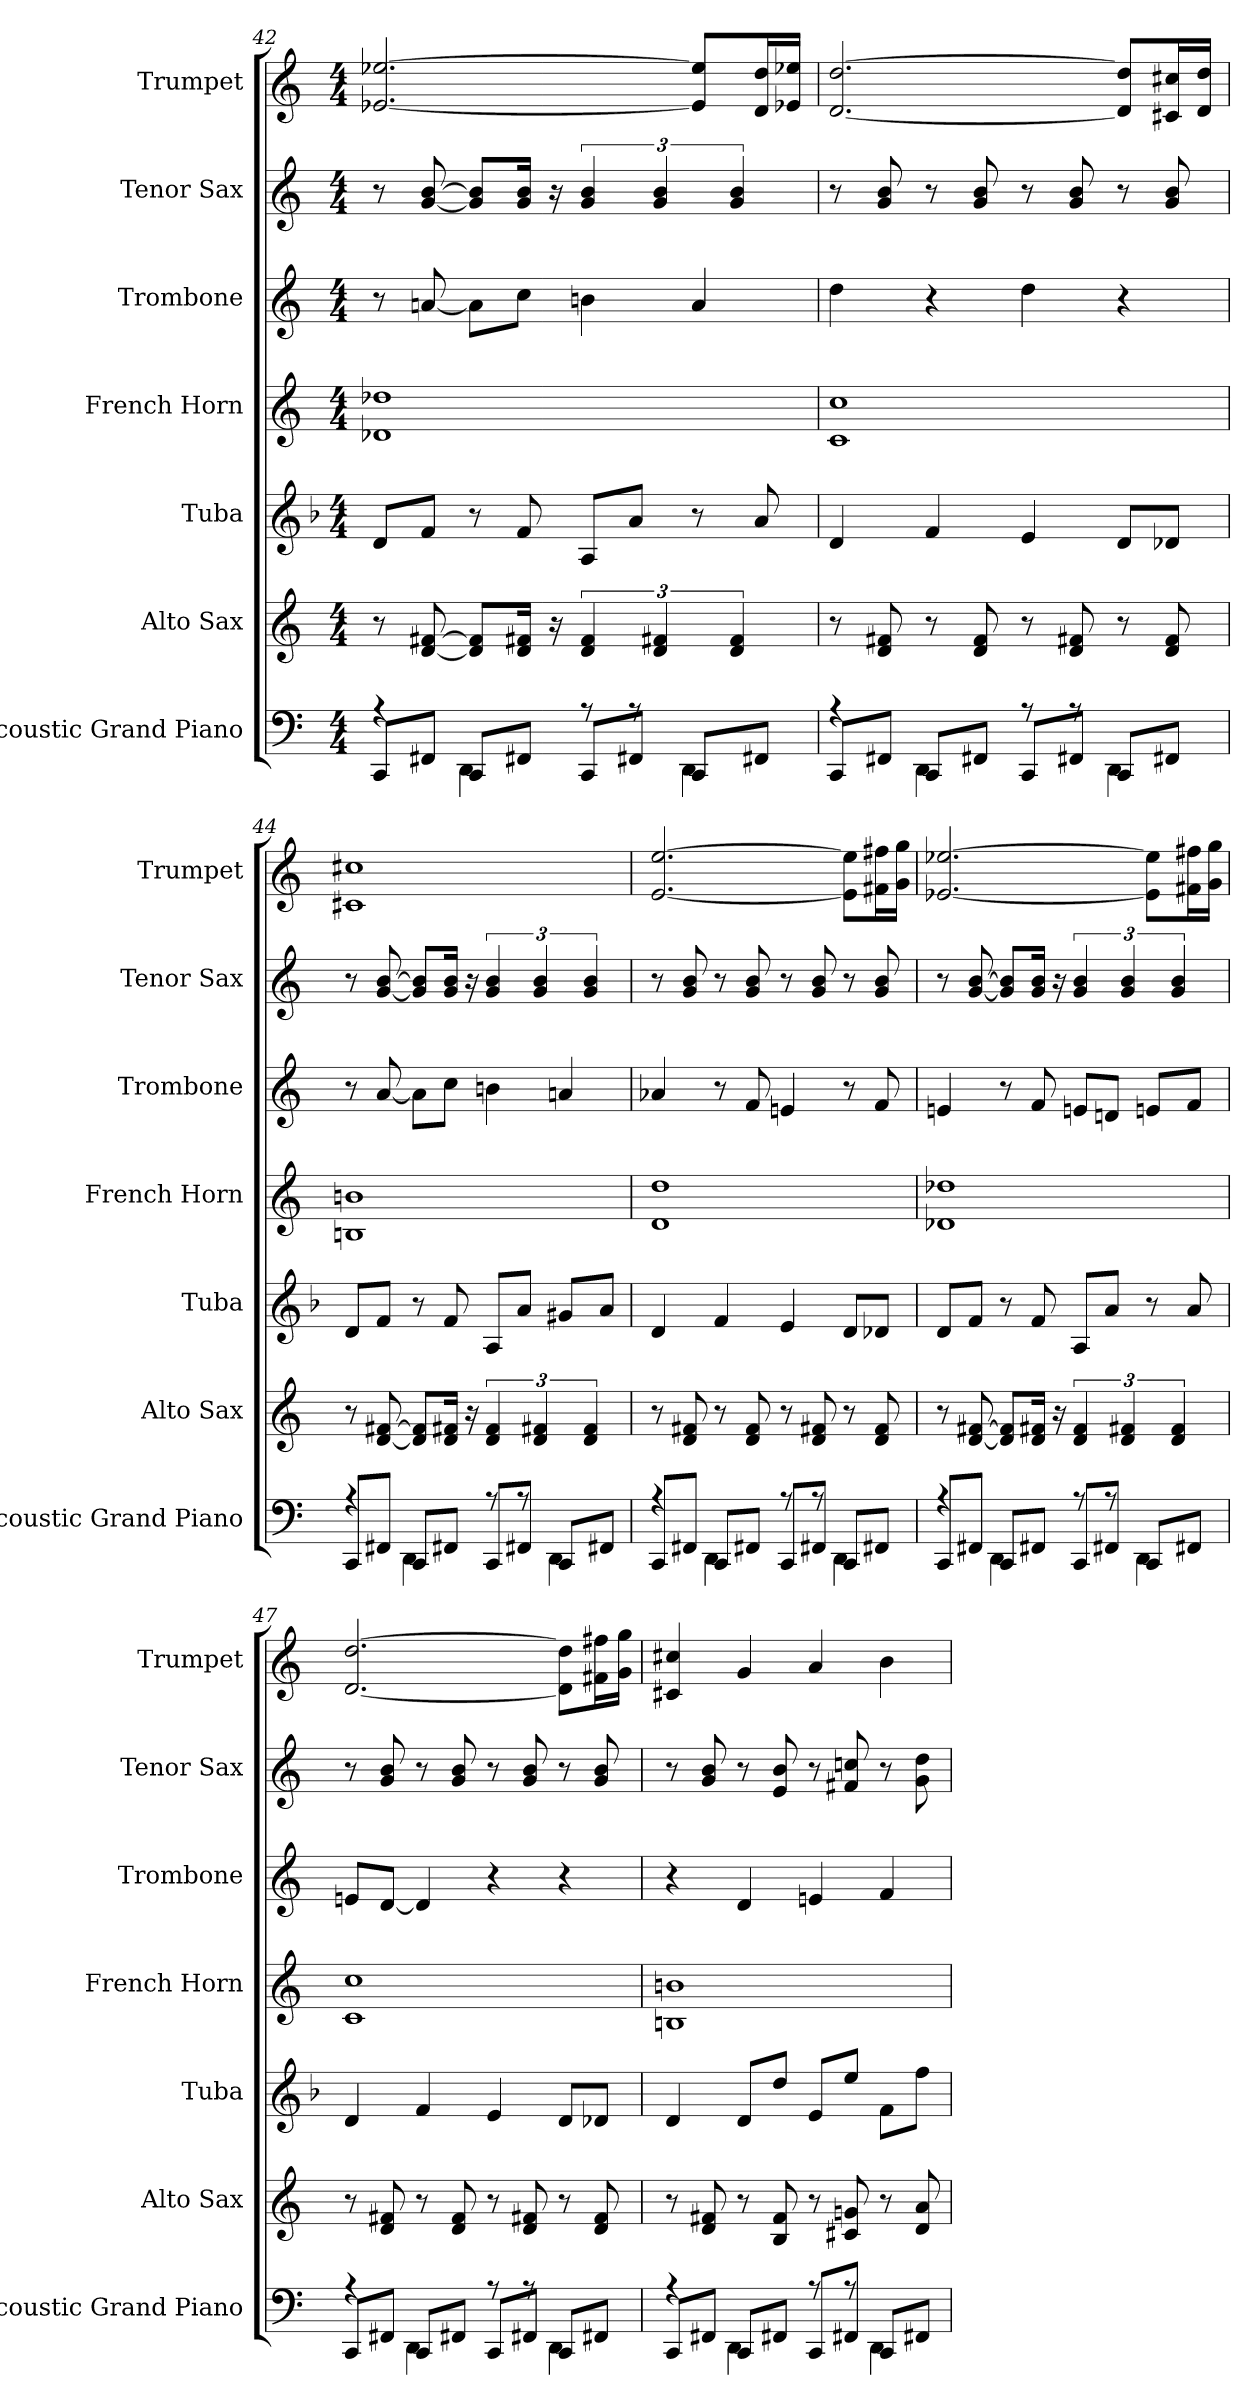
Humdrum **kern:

**kern	**kern	**kern	**kern	**kern	**kern	**kern
*part7	*part6	*part5	*part4	*part3	*part2	*part1
*staff7	*staff6	*staff5	*staff4	*staff3	*staff2	*staff1
*I"Acoustic Grand Piano	*I"Alto Sax	*I"Tuba	*I"French Horn	*I"Trombone	*I"Tenor Sax	*I"Trumpet
*I'Acoustic Grand Piano	*I'Alto Sax	*I'Tuba	*I'French Horn	*I'Trombone	*I'Tenor Sax	*I'Trumpet
*clefF4	*clefG2	*clefG2	*clefG2	*clefG2	*clefG2	*clefG2
*	*ITrd-2c-3	*ITrd15c26	*ITrd8c14	*ITrd8c14	*ITrd1c2	*ITrd1c2
*	*	*k[b-]	*	*	*	*
*M4/4	*M4/4	*M4/4	*M4/4	*M4/4	*M4/4	*M4/4
=42	=42	=42	=42	=42	=42	=42
*^	*	*	*	*	*	*
8CCL	4rG	8r	8DDL	1D-X 1d-X	8r	8r	[2.d-X [2.dd-X
8FF#XJ	.	[8f [8an	8FFJ	.	[8An	[8f [8a	.
8CCL	4DD	8f] 8a]L	8r	.	8AL]	8f] 8a]L	.
8FF#XJ	.	16f 16anJk	8FF	.	8cJ	16f 16aJk	.
.	.	16r	.	.	.	16r	.
8CCL	8rG	6f 6a	8AAAL	.	4Bn	6f 6a	.
8FF#XJ	8rG	.	8AAJ	.	.	.	.
.	.	6f 6an	.	.	.	6f 6a	.
8CCL	4DD	.	8r	.	4A	.	8d-] 8dd-]L
.	.	6f 6a	.	.	.	6f 6a	.
8FF#XJ	.	.	8AA	.	.	.	16c 16ccL
.	.	.	.	.	.	.	16d-X 16dd-XJJ
=43	=43	=43	=43	=43	=43	=43	=43
8CCL	4rG	8r	4DD	1C 1c	4d	8r	[2.c [2.cc
8FF#XJ	.	8f 8an	.	.	.	8f 8a	.
8CCL	4DD	8r	4FF	.	4r	8r	.
8FF#XJ	.	8f 8a	.	.	.	8f 8a	.
8CCL	8rG	8r	4EE	.	4d	8r	.
8FF#XJ	8rG	8f 8an	.	.	.	8f 8a	.
8CCL	4DD	8r	8DDL	.	4r	8r	8c] 8cc]L
8FF#XJ	.	8f 8a	8DD-XJ	.	.	8f 8a	16Bn 16bnL
.	.	.	.	.	.	.	16c 16ccJJ
=44	=44	=44	=44	=44	=44	=44	=44
8CCL	4rG	8r	8DDL	1BBn 1Bn	8r	8r	1Bn 1bn
8FF#XJ	.	[8f [8an	8FFJ	.	[8A	[8f [8a	.
8CCL	4DD	8f] 8a]L	8r	.	8AL]	8f] 8a]L	.
8FF#XJ	.	16f 16anJk	8FF	.	8cJ	16f 16aJk	.
.	.	16r	.	.	.	16r	.
8CCL	8rG	6f 6a	8AAAL	.	4Bn	6f 6a	.
8FF#XJ	8rG	.	8AAJ	.	.	.	.
.	.	6f 6an	.	.	.	6f 6a	.
8CCL	4DD	.	8GG#XL	.	4An	.	.
.	.	6f 6a	.	.	.	6f 6a	.
8FF#XJ	.	.	8AAJ	.	.	.	.
=45	=45	=45	=45	=45	=45	=45	=45
8CCL	4rG	8r	4DD	1D 1d	4A-X	8r	[2.d [2.dd
8FF#XJ	.	8f 8an	.	.	.	8f 8a	.
8CCL	4DD	8r	4FF	.	8r	8r	.
8FF#XJ	.	8f 8a	.	.	8F	8f 8a	.
8CCL	8rG	8r	4EE	.	4En	8r	.
8FF#XJ	8rG	8f 8an	.	.	.	8f 8a	.
8CCL	4DD	8r	8DDL	.	8r	8r	8d] 8dd]L
8FF#XJ	.	8f 8a	8DD-XJ	.	8F	8f 8a	16en 16eenL
.	.	.	.	.	.	.	16f 16ffJJ
=46	=46	=46	=46	=46	=46	=46	=46
8CCL	4rG	8r	8DDL	1D-X 1d-X	4En	8r	[2.d-X [2.dd-X
8FF#XJ	.	[8f [8an	8FFJ	.	.	[8f [8a	.
8CCL	4DD	8f] 8a]L	8r	.	8r	8f] 8a]L	.
8FF#XJ	.	16f 16anJk	8FF	.	8F	16f 16aJk	.
.	.	16r	.	.	.	16r	.
8CCL	8rG	6f 6a	8AAAL	.	8EnL	6f 6a	.
8FF#XJ	8rG	.	8AAJ	.	8DnJ	.	.
.	.	6f 6an	.	.	.	6f 6a	.
8CCL	4DD	.	8r	.	8EnL	.	8d-] 8dd-]L
.	.	6f 6a	.	.	.	6f 6a	.
8FF#XJ	.	.	8AA	.	8FJ	.	16en 16eenL
.	.	.	.	.	.	.	16f 16ffJJ
=47	=47	=47	=47	=47	=47	=47	=47
8CCL	4rG	8r	4DD	1C 1c	8EnL	8r	[2.c [2.cc
8FF#XJ	.	8f 8an	.	.	[8DJ	8f 8a	.
8CCL	4DD	8r	4FF	.	4D]	8r	.
8FF#XJ	.	8f 8a	.	.	.	8f 8a	.
8CCL	8rG	8r	4EE	.	4r	8r	.
8FF#XJ	8rG	8f 8an	.	.	.	8f 8a	.
8CCL	4DD	8r	8DDL	.	4r	8r	8c] 8cc]L
8FF#XJ	.	8f 8a	8DD-XJ	.	.	8f 8a	16en 16eenL
.	.	.	.	.	.	.	16f 16ffJJ
=48	=48	=48	=48	=48	=48	=48	=48
8CCL	4rG	8r	4DD	1BBn 1Bn	4r	8r	4Bn 4bn
8FF#XJ	.	8f 8an	.	.	.	8f 8a	.
8CCL	4DD	8r	8DDL	.	4D	8r	4f
8FF#XJ	.	8d 8a	8DJ	.	.	8d 8a	.
8CCL	8rG	8r	8EEL	.	4En	8r	4g
8FF#XJ	8rG	8en 8b-	8EJ	.	.	8en 8b-	.
8CCL	4DD	8r	8FFL	.	4F	8r	4a
8FF#XJ	.	8f 8cc	8FJ	.	.	8f 8cc	.
*v	*v	*	*	*	*	*	*
=	=	=	=	=	=	=
*-	*-	*-	*-	*-	*-	*-
